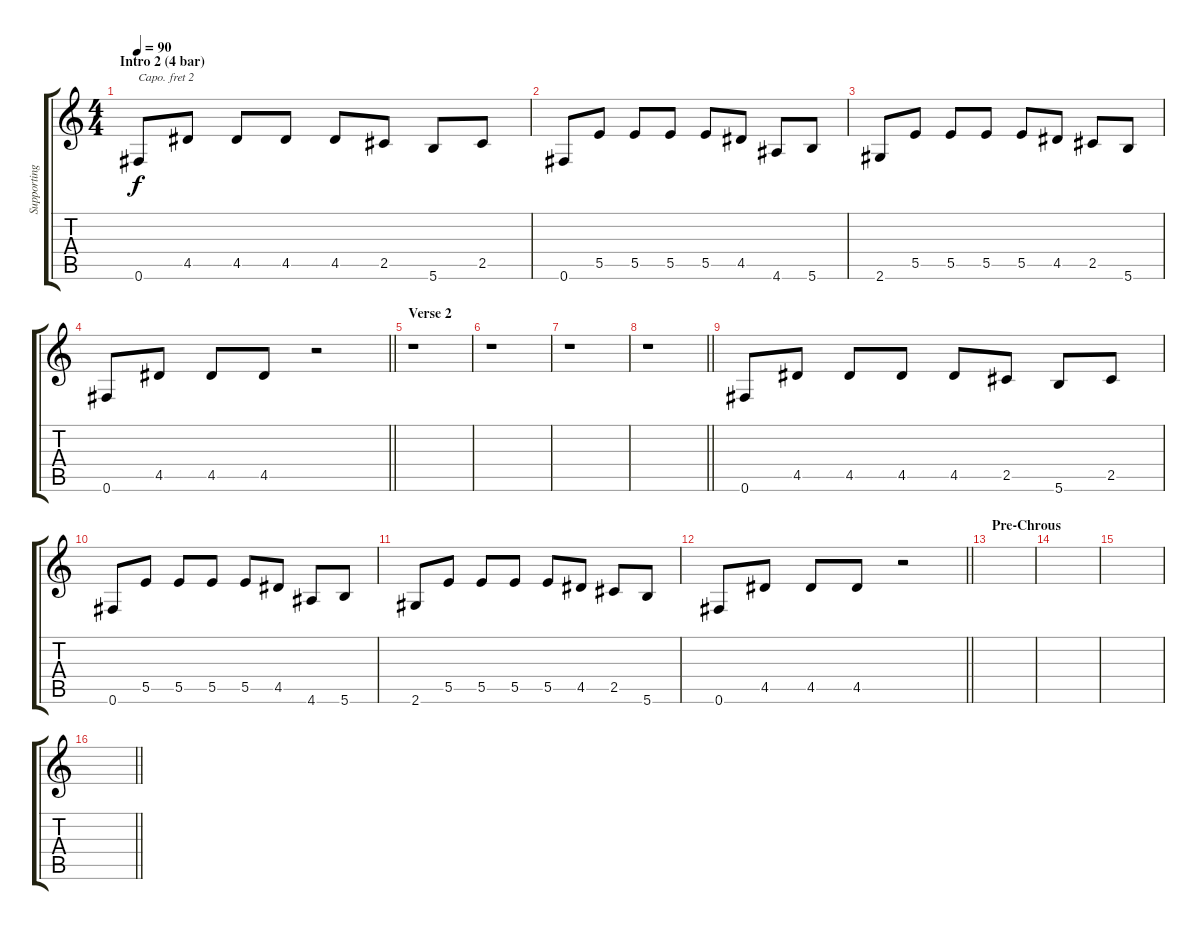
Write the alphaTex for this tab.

\track ("Supporting Guitar" "Supporting") {instrument electricguitarclean}
\staff {score tabs}
\capo 2
\tuning (E4 B3 G3 D3 A2 E2) {hide}
\ts (4 4)
\section ("" "Intro 2 (4 bar)")
\tempo 90
\clef g2
\ks c
0.6.8{dy f} 4.5.8 4.5.8 4.5.8 4.5.8 2.5.8 5.6.8 2.5.8 |
0.6.8 5.5.8 5.5.8 5.5.8 5.5.8 4.5.8 4.6.8 5.6.8 |
2.6.8 5.5.8 5.5.8 5.5.8 5.5.8 4.5.8 2.5.8 5.6.8 |
\barLineRight lightlight
0.6.8 4.5.8 4.5.8 4.5.8 r.2 |
\section ("" "Verse 2")
r.1 |
r.1 |
r.1 |
\barLineRight lightlight
r.1 |
0.6.8 4.5.8 4.5.8 4.5.8 4.5.8 2.5.8 5.6.8 2.5.8 |
0.6.8 5.5.8 5.5.8 5.5.8 5.5.8 4.5.8 4.6.8 5.6.8 |
2.6.8 5.5.8 5.5.8 5.5.8 5.5.8 4.5.8 2.5.8 5.6.8 |
\barLineRight lightlight
0.6.8 4.5.8 4.5.8 4.5.8 r.2 |
\section ("" "Pre-Chrous")
|
|
|
\barLineRight lightlight
